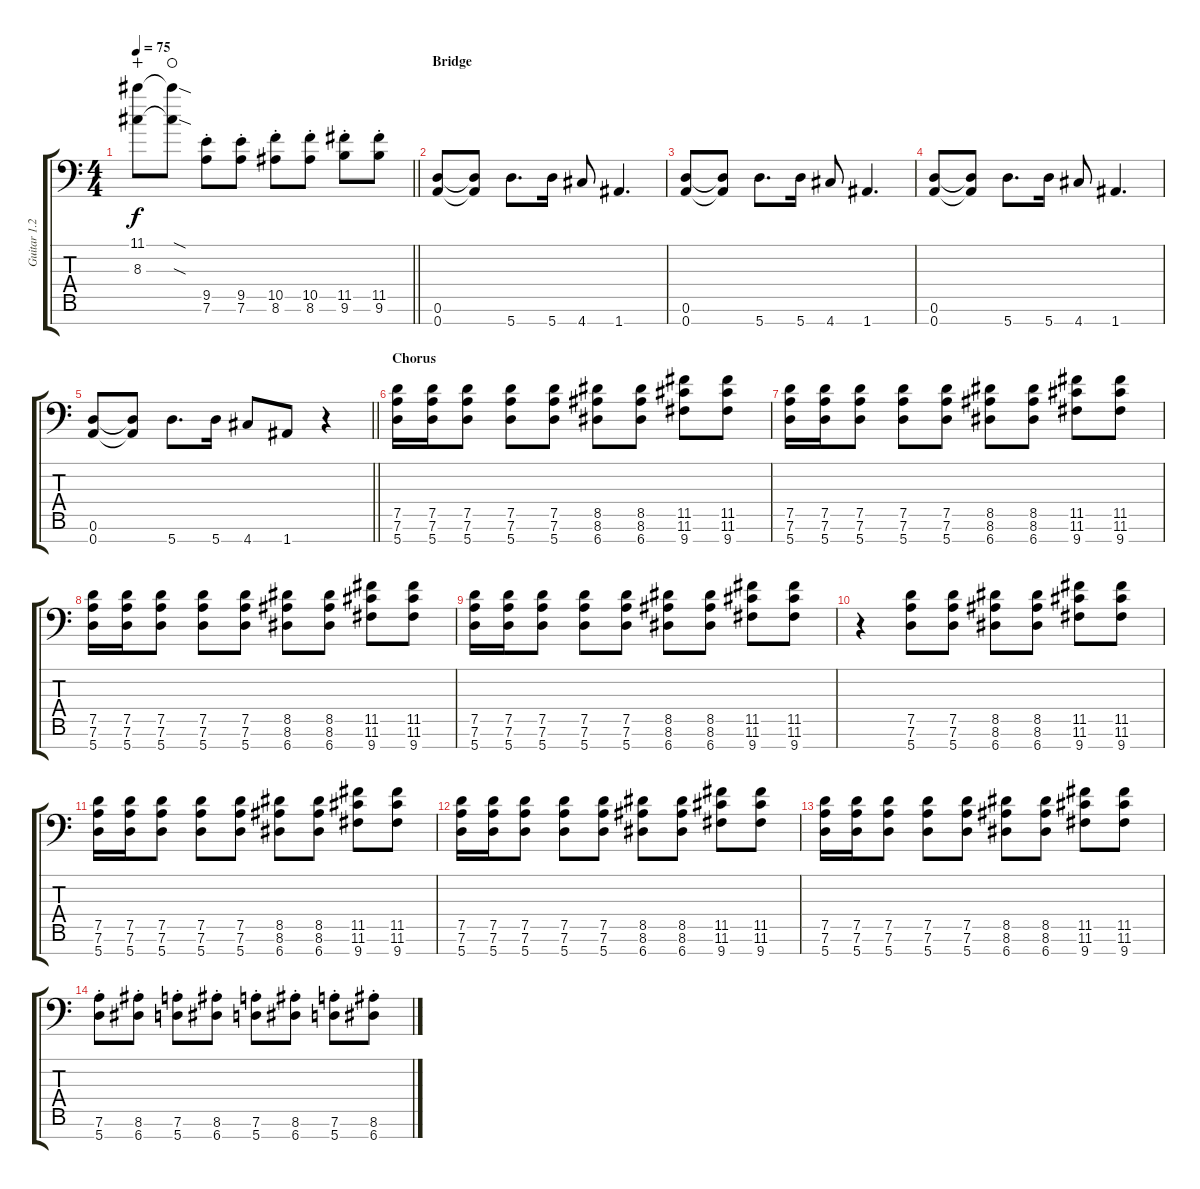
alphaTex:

\track ("Guitar 1.2" "Guitar 1.2") {instrument distortionguitar}
\staff {score tabs}
\tuning (D4 A3 F3 C3 G2 D2 A1) {hide}
\ts (4 4)
\tempo 75
\clef f4
\barLineRight lightlight
\ks c
(11.1 8.3).8{dy f wahc} (11.1{sod t} 8.3{sod t}).8{waho} (9.5{st} 7.6{st}).8 (9.5{st} 7.6{st}).8 (10.5{st} 8.6{st}).8 (10.5{st} 8.6{st}).8 (11.5{st} 9.6{st}).8 (11.5{st} 9.6{st}).8 |
\section ("" "Bridge")
(0.6 0.7).8 (0.6{t} 0.7{t}).8 5.7.8{d} 5.7.16 4.7.8 1.7.4{d} |
(0.6 0.7).8 (0.6{t} 0.7{t}).8 5.7.8{d} 5.7.16 4.7.8 1.7.4{d} |
(0.6 0.7).8 (0.6{t} 0.7{t}).8 5.7.8{d} 5.7.16 4.7.8 1.7.4{d} |
\barLineRight lightlight
(0.6 0.7).8 (0.6{t} 0.7{t}).8 5.7.8{d} 5.7.16 4.7.8 1.7.8 r.4 |
\section ("" "Chorus")
(7.5 7.6 5.7).16 (7.5 7.6 5.7).16 (7.5 7.6 5.7).8 (7.5 7.6 5.7).8 (7.5 7.6 5.7).8 (8.5 8.6 6.7).8 (8.5 8.6 6.7).8 (11.5 11.6 9.7).8 (11.5 11.6 9.7).8 |
(7.5 7.6 5.7).16 (7.5 7.6 5.7).16 (7.5 7.6 5.7).8 (7.5 7.6 5.7).8 (7.5 7.6 5.7).8 (8.5 8.6 6.7).8 (8.5 8.6 6.7).8 (11.5 11.6 9.7).8 (11.5 11.6 9.7).8 |
(7.5 7.6 5.7).16 (7.5 7.6 5.7).16 (7.5 7.6 5.7).8 (7.5 7.6 5.7).8 (7.5 7.6 5.7).8 (8.5 8.6 6.7).8 (8.5 8.6 6.7).8 (11.5 11.6 9.7).8 (11.5 11.6 9.7).8 |
(7.5 7.6 5.7).16 (7.5 7.6 5.7).16 (7.5 7.6 5.7).8 (7.5 7.6 5.7).8 (7.5 7.6 5.7).8 (8.5 8.6 6.7).8 (8.5 8.6 6.7).8 (11.5 11.6 9.7).8 (11.5 11.6 9.7).8 |
r.4 (7.5 7.6 5.7).8 (7.5 7.6 5.7).8 (8.5 8.6 6.7).8 (8.5 8.6 6.7).8 (11.5 11.6 9.7).8 (11.5 11.6 9.7).8 |
(7.5 7.6 5.7).16 (7.5 7.6 5.7).16 (7.5 7.6 5.7).8 (7.5 7.6 5.7).8 (7.5 7.6 5.7).8 (8.5 8.6 6.7).8 (8.5 8.6 6.7).8 (11.5 11.6 9.7).8 (11.5 11.6 9.7).8 |
(7.5 7.6 5.7).16 (7.5 7.6 5.7).16 (7.5 7.6 5.7).8 (7.5 7.6 5.7).8 (7.5 7.6 5.7).8 (8.5 8.6 6.7).8 (8.5 8.6 6.7).8 (11.5 11.6 9.7).8 (11.5 11.6 9.7).8 |
(7.5 7.6 5.7).16 (7.5 7.6 5.7).16 (7.5 7.6 5.7).8 (7.5 7.6 5.7).8 (7.5 7.6 5.7).8 (8.5 8.6 6.7).8 (8.5 8.6 6.7).8 (11.5 11.6 9.7).8 (11.5 11.6 9.7).8 |
(7.6{st} 5.7{st}).8 (8.6{st} 6.7{st}).8 (7.6{st} 5.7{st}).8 (8.6{st} 6.7{st}).8 (7.6{st} 5.7{st}).8 (8.6{st} 6.7{st}).8 (7.6{st} 5.7{st}).8 (8.6{st} 6.7{st}).8
